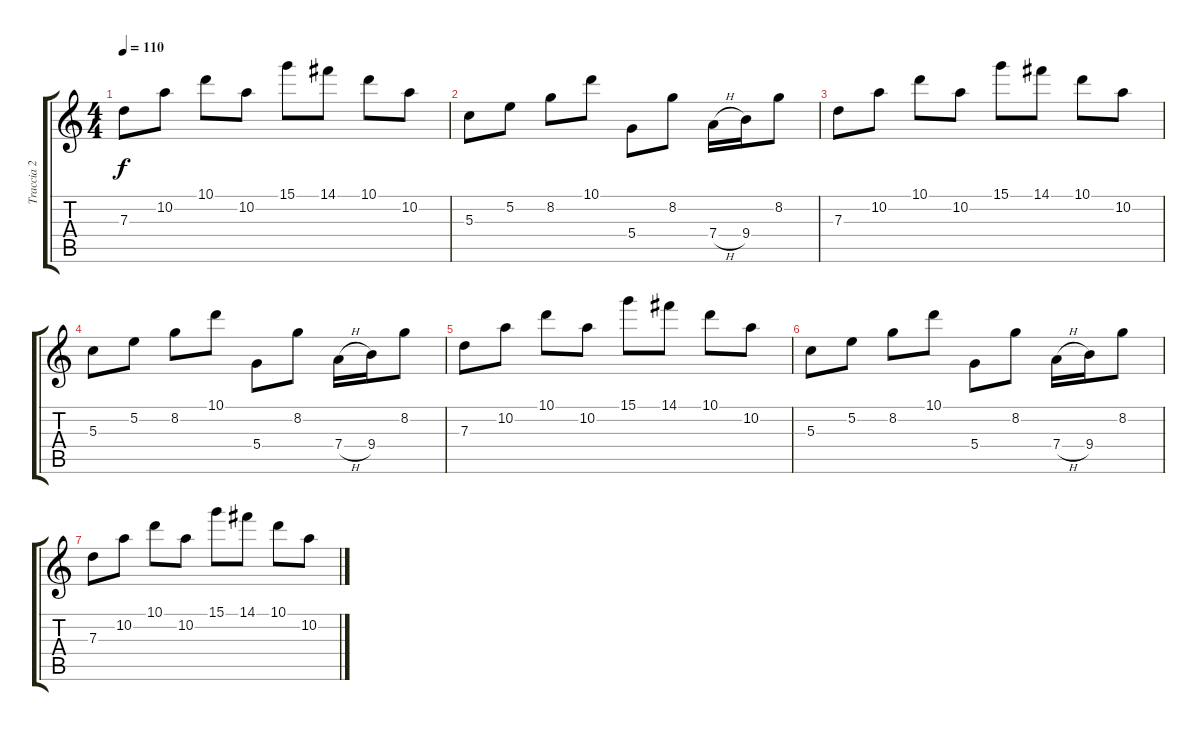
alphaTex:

\track ("Traccia 2" "Traccia 2") {instrument electricguitarclean}
\staff {score tabs}
\tuning (E4 B3 G3 D3 A2 E2) {hide}
\ts (4 4)
\tempo 110
\clef g2
\ks c
7.3.8{dy f} 10.2.8 10.1.8 10.2.8 15.1.8 14.1.8 10.1.8 10.2.8 |
5.3.8 5.2.8 8.2.8 10.1.8 5.4.8 8.2.8 7.4{h}.16 9.4.16 8.2.8 |
7.3.8 10.2.8 10.1.8 10.2.8 15.1.8 14.1.8 10.1.8 10.2.8 |
5.3.8 5.2.8 8.2.8 10.1.8 5.4.8 8.2.8 7.4{h}.16 9.4.16 8.2.8 |
7.3.8 10.2.8 10.1.8 10.2.8 15.1.8 14.1.8 10.1.8 10.2.8 |
5.3.8 5.2.8 8.2.8 10.1.8 5.4.8 8.2.8 7.4{h}.16 9.4.16 8.2.8 |
7.3.8 10.2.8 10.1.8 10.2.8 15.1.8 14.1.8 10.1.8 10.2.8
